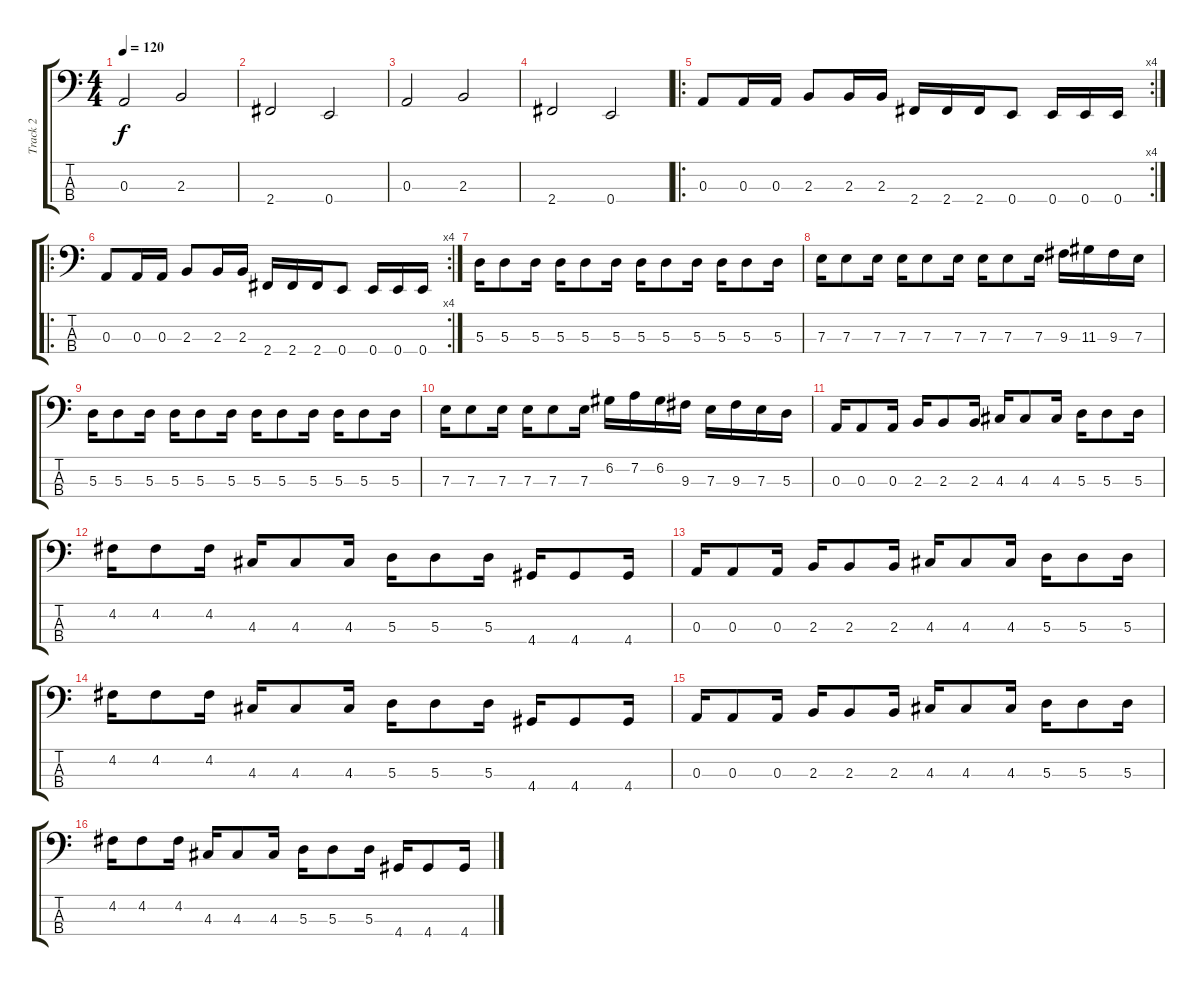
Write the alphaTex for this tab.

\track ("Track 2" "Track 2") {instrument electricbasspick}
\staff {score tabs}
\tuning (G2 D2 A1 E1) {hide}
\ts (4 4)
\tempo 120
\clef f4
\ks c
0.3.2{dy f} 2.3.2 |
2.4.2 0.4.2 |
0.3.2 2.3.2 |
2.4.2 0.4.2 |
\ro
\rc 4
0.3.8 0.3.16 0.3.16 2.3.8 2.3.16 2.3.16 2.4.16 2.4.16 2.4.16 0.4.8 0.4.16 0.4.16 0.4.16 |
\ro
\rc 4
0.3.8 0.3.16 0.3.16 2.3.8 2.3.16 2.3.16 2.4.16 2.4.16 2.4.16 0.4.8 0.4.16 0.4.16 0.4.16 |
5.3.16 5.3.8 5.3.16 5.3.16 5.3.8 5.3.16 5.3.16 5.3.8 5.3.16 5.3.16 5.3.8 5.3.16 |
7.3.16 7.3.8 7.3.16 7.3.16 7.3.8 7.3.16 7.3.16 7.3.8 7.3.16 9.3.16 11.3.16 9.3.16 7.3.16 |
5.3.16 5.3.8 5.3.16 5.3.16 5.3.8 5.3.16 5.3.16 5.3.8 5.3.16 5.3.16 5.3.8 5.3.16 |
7.3.16 7.3.8 7.3.16 7.3.16 7.3.8 7.3.16 6.2.16 7.2.16 6.2.16 9.3.16 7.3.16 9.3.16 7.3.16 5.3.16 |
0.3.16 0.3.8 0.3.16 2.3.16 2.3.8 2.3.16 4.3.16 4.3.8 4.3.16 5.3.16 5.3.8 5.3.16 |
4.2.16 4.2.8 4.2.16 4.3.16 4.3.8 4.3.16 5.3.16 5.3.8 5.3.16 4.4.16 4.4.8 4.4.16 |
0.3.16 0.3.8 0.3.16 2.3.16 2.3.8 2.3.16 4.3.16 4.3.8 4.3.16 5.3.16 5.3.8 5.3.16 |
4.2.16 4.2.8 4.2.16 4.3.16 4.3.8 4.3.16 5.3.16 5.3.8 5.3.16 4.4.16 4.4.8 4.4.16 |
0.3.16 0.3.8 0.3.16 2.3.16 2.3.8 2.3.16 4.3.16 4.3.8 4.3.16 5.3.16 5.3.8 5.3.16 |
4.2.16 4.2.8 4.2.16 4.3.16 4.3.8 4.3.16 5.3.16 5.3.8 5.3.16 4.4.16 4.4.8 4.4.16
